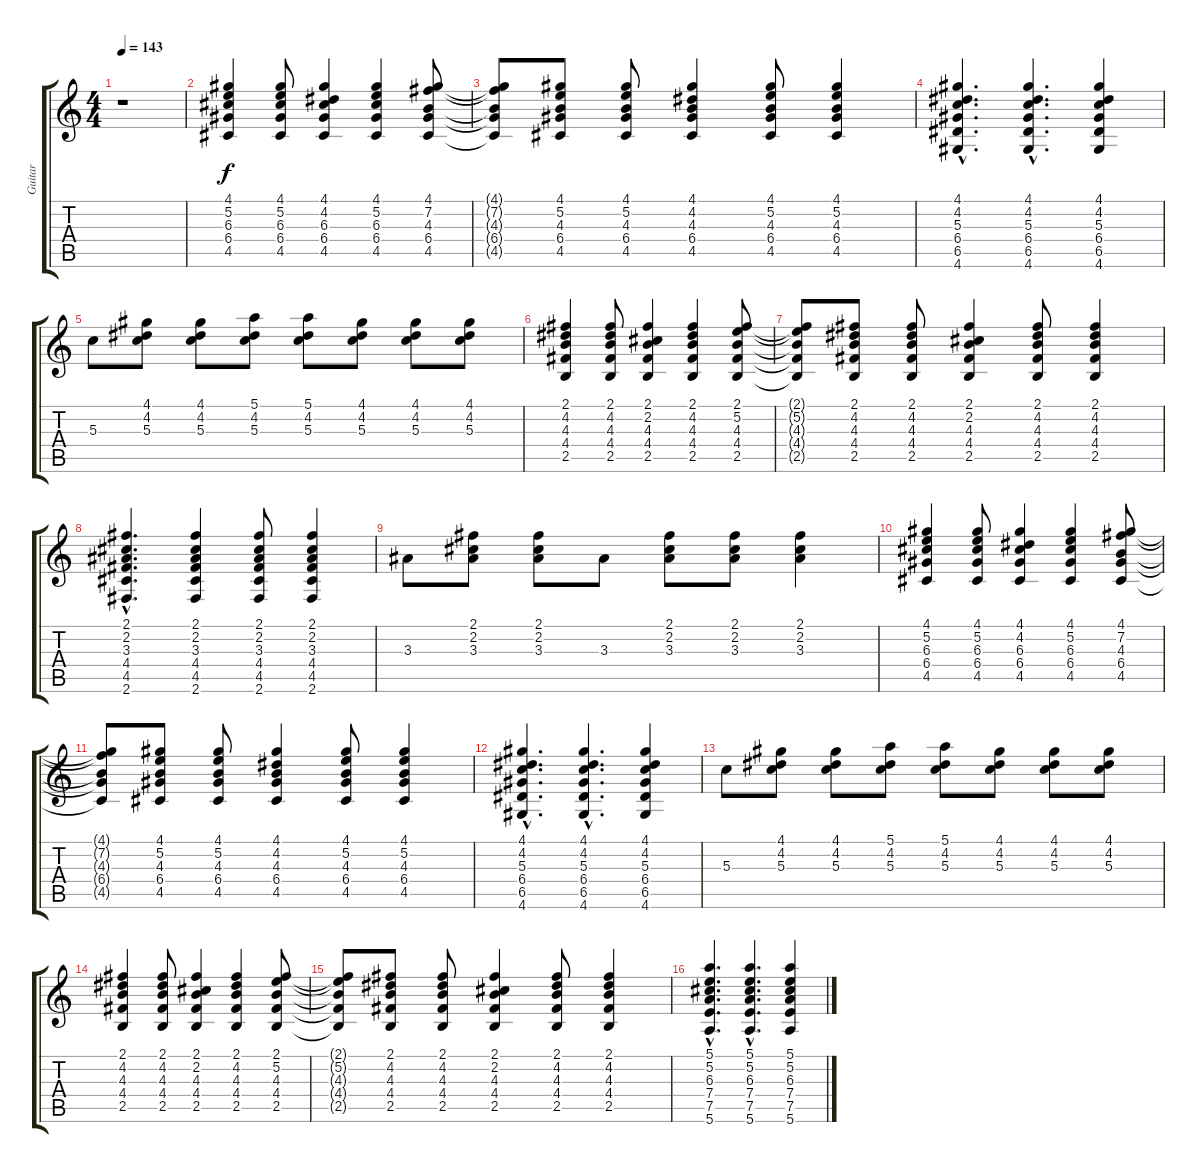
\track ("Guitar" "Guitar") {instrument distortionguitar}
\staff {score tabs}
\tuning (E4 B3 G3 D3 A2 E2) {hide}
\ts (4 4)
\tempo 143
\clef g2
\ks c
r.1{dy f instrument distortionguitar} |
(4.1 5.2 6.3 6.4 4.5).4{volume 11 balance 2} (4.1 5.2 6.3 6.4 4.5).8 (4.1 4.2 6.3 6.4 4.5).4 (4.1 5.2 6.3 6.4 4.5).4 (4.1 7.2 4.3 6.4 4.5).8 |
(4.1{t} 7.2{t} 4.3{t} 6.4{t} 4.5{t}).8 (4.1 5.2 4.3 6.4 4.5).8 (4.1 5.2 4.3 6.4 4.5).8 (4.1 4.2 4.3 6.4 4.5).4 (4.1 5.2 4.3 6.4 4.5).8 (4.1 5.2 4.3 6.4 4.5).4 |
(4.1{hac} 4.2{hac} 5.3{hac} 6.4{hac} 6.5{hac} 4.6{hac}).4{d} (4.1{hac} 4.2{hac} 5.3{hac} 6.4{hac} 6.5{hac} 4.6{hac}).4{d} (4.1 4.2 5.3 6.4 6.5 4.6).4 |
5.3.8 (4.1 4.2 5.3).8 (4.1 4.2 5.3).8 (5.1 4.2 5.3).8 (5.1 4.2 5.3).8 (4.1 4.2 5.3).8 (4.1 4.2 5.3).8 (4.1 4.2 5.3).8 |
(2.1 4.2 4.3 4.4 2.5).4 (2.1 4.2 4.3 4.4 2.5).8 (2.1 2.2 4.3 4.4 2.5).4 (2.1 4.2 4.3 4.4 2.5).4 (2.1 5.2 4.3 4.4 2.5).8 |
(2.1{t} 5.2{t} 4.3{t} 4.4{t} 2.5{t}).8 (2.1 4.2 4.3 4.4 2.5).8 (2.1 4.2 4.3 4.4 2.5).8 (2.1 2.2 4.3 4.4 2.5).4 (2.1 4.2 4.3 4.4 2.5).8 (2.1 4.2 4.3 4.4 2.5).4 |
(2.1{hac} 2.2{hac} 3.3{hac} 4.4{hac} 4.5{hac} 2.6{hac}).4{d} (2.1 2.2 3.3 4.4 4.5 2.6).4 (2.1 2.2 3.3 4.4 4.5 2.6).8 (2.1 2.2 3.3 4.4 4.5 2.6).4 |
3.3.8 (2.1 2.2 3.3).8 (2.1 2.2 3.3).8 3.3.8 (2.1 2.2 3.3).8 (2.1 2.2 3.3).8 (2.1 2.2 3.3).4 |
(4.1 5.2 6.3 6.4 4.5).4 (4.1 5.2 6.3 6.4 4.5).8 (4.1 4.2 6.3 6.4 4.5).4 (4.1 5.2 6.3 6.4 4.5).4 (4.1 7.2 4.3 6.4 4.5).8 |
(4.1{t} 7.2{t} 4.3{t} 6.4{t} 4.5{t}).8 (4.1 5.2 4.3 6.4 4.5).8 (4.1 5.2 4.3 6.4 4.5).8 (4.1 4.2 4.3 6.4 4.5).4 (4.1 5.2 4.3 6.4 4.5).8 (4.1 5.2 4.3 6.4 4.5).4 |
(4.1{hac} 4.2{hac} 5.3{hac} 6.4{hac} 6.5{hac} 4.6{hac}).4{d} (4.1{hac} 4.2{hac} 5.3{hac} 6.4{hac} 6.5{hac} 4.6{hac}).4{d} (4.1 4.2 5.3 6.4 6.5 4.6).4 |
5.3.8 (4.1 4.2 5.3).8 (4.1 4.2 5.3).8 (5.1 4.2 5.3).8 (5.1 4.2 5.3).8 (4.1 4.2 5.3).8 (4.1 4.2 5.3).8 (4.1 4.2 5.3).8 |
(2.1 4.2 4.3 4.4 2.5).4 (2.1 4.2 4.3 4.4 2.5).8 (2.1 2.2 4.3 4.4 2.5).4 (2.1 4.2 4.3 4.4 2.5).4 (2.1 5.2 4.3 4.4 2.5).8 |
(2.1{t} 5.2{t} 4.3{t} 4.4{t} 2.5{t}).8 (2.1 4.2 4.3 4.4 2.5).8 (2.1 4.2 4.3 4.4 2.5).8 (2.1 2.2 4.3 4.4 2.5).4 (2.1 4.2 4.3 4.4 2.5).8 (2.1 4.2 4.3 4.4 2.5).4 |
(5.1{hac} 5.2{hac} 6.3{hac} 7.4{hac} 7.5{hac} 5.6{hac}).4{d} (5.1{hac} 5.2{hac} 6.3{hac} 7.4{hac} 7.5{hac} 5.6{hac}).4{d} (5.1 5.2 6.3 7.4 7.5 5.6).4
